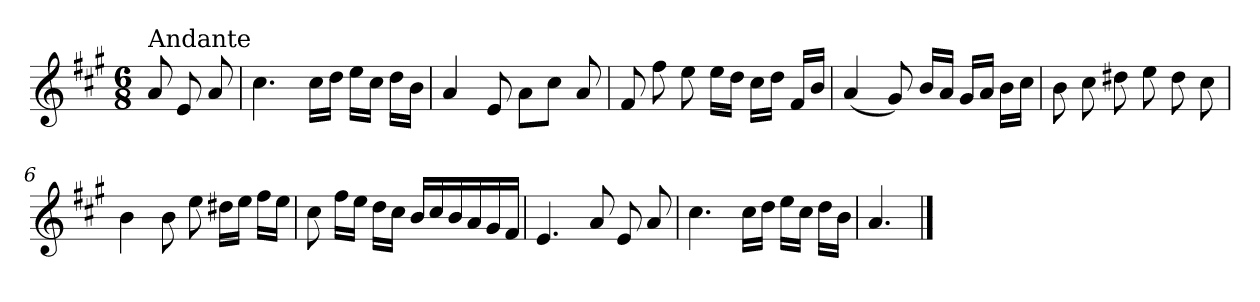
**kern
*part1
*staff1
*clefG2
*k[f#c#g#]
*A:
*M6/8
=
!LO:TX:a:t=Andante
8a/
8e/
8a/
=1
4.cc#\
16cc#\LL
16dd\JJ
16ee\LL
16cc#\JJ
16dd\LL
16b\JJ
=2
4a/
8e/
8a\L
8cc#\J
8a/
=3
8f#/
8ff#\
8ee\
16ee\LL
16dd\JJ
16cc#\LL
16dd\JJ
16f#/LL
16b/JJ
!!LO:LB:g=z
=4
(<4a/
8g#/)
16b/LL
16a/JJ
16g#/LL
16a/JJ
16b\LL
16cc#\JJ
=5
8b\
8cc#\
8dd#X\
8ee\
8dd#\
8cc#\
=6
4b\
8b\
8ee\
16dd#X\LL
16ee\JJ
16ff#\LL
16ee\JJ
=7
8cc#\
16ff#\LL
16ee\JJ
16dd\LL
16cc#\JJ
16b/LL
16cc#/
16b/
16a/
16g#/
16f#/JJ
=8
4.e/
8a/
8e/
8a/
!!LO:LB:g=z
=9
4.cc#\
16cc#\LL
16dd\JJ
16ee\LL
16cc#\JJ
16dd\LL
16b\JJ
=10
4.a/
==
*-
